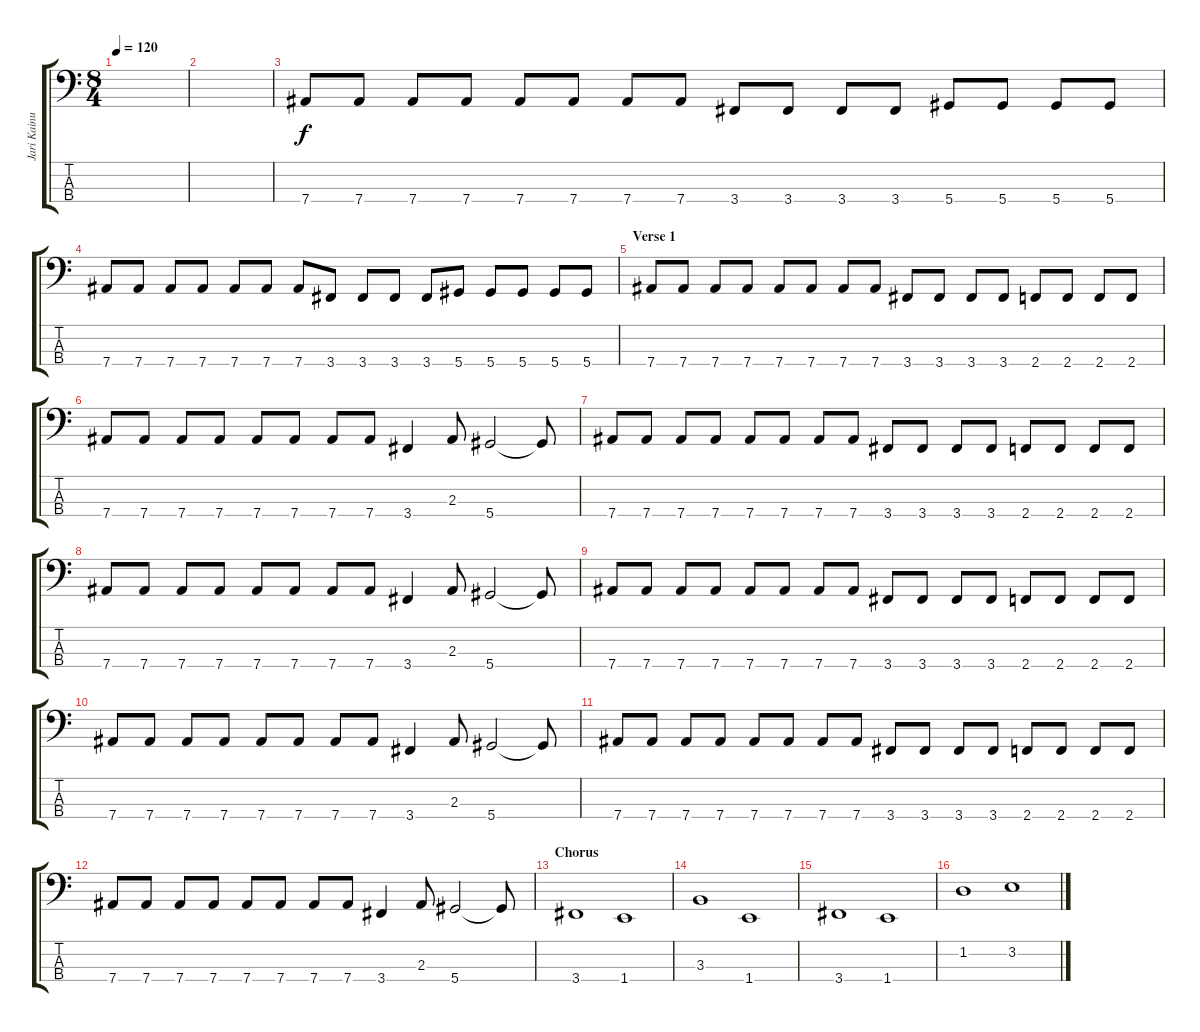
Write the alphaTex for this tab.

\track ("Jari Kainulainen" "Jari Kainu") {instrument electricbassfinger}
\staff {score tabs}
\tuning (Gb2 Db2 Ab1 Eb1) {hide}
\ts (8 4)
\tempo 120
\clef f4
\ks c
|
|
7.4.8 7.4.8 7.4.8 7.4.8 7.4.8 7.4.8 7.4.8 7.4.8 3.4.8 3.4.8 3.4.8 3.4.8 5.4.8 5.4.8 5.4.8 5.4.8 |
7.4.8 7.4.8 7.4.8 7.4.8 7.4.8 7.4.8 7.4.8 3.4.8 3.4.8 3.4.8 3.4.8 5.4.8 5.4.8 5.4.8 5.4.8 5.4.8 |
\section ("" "Verse 1")
7.4.8 7.4.8 7.4.8 7.4.8 7.4.8 7.4.8 7.4.8 7.4.8 3.4.8 3.4.8 3.4.8 3.4.8 2.4.8 2.4.8 2.4.8 2.4.8 |
7.4.8 7.4.8 7.4.8 7.4.8 7.4.8 7.4.8 7.4.8 7.4.8 3.4.4 2.3.8 5.4.2 5.4{t}.8 |
7.4.8 7.4.8 7.4.8 7.4.8 7.4.8 7.4.8 7.4.8 7.4.8 3.4.8 3.4.8 3.4.8 3.4.8 2.4.8 2.4.8 2.4.8 2.4.8 |
7.4.8 7.4.8 7.4.8 7.4.8 7.4.8 7.4.8 7.4.8 7.4.8 3.4.4 2.3.8 5.4.2 5.4{t}.8 |
7.4.8 7.4.8 7.4.8 7.4.8 7.4.8 7.4.8 7.4.8 7.4.8 3.4.8 3.4.8 3.4.8 3.4.8 2.4.8 2.4.8 2.4.8 2.4.8 |
7.4.8 7.4.8 7.4.8 7.4.8 7.4.8 7.4.8 7.4.8 7.4.8 3.4.4 2.3.8 5.4.2 5.4{t}.8 |
7.4.8 7.4.8 7.4.8 7.4.8 7.4.8 7.4.8 7.4.8 7.4.8 3.4.8 3.4.8 3.4.8 3.4.8 2.4.8 2.4.8 2.4.8 2.4.8 |
7.4.8 7.4.8 7.4.8 7.4.8 7.4.8 7.4.8 7.4.8 7.4.8 3.4.4 2.3.8 5.4.2 5.4{t}.8 |
\section ("" "Chorus")
3.4.1 1.4.1 |
3.3.1 1.4.1 |
3.4.1 1.4.1 |
1.2.1 3.2.1
